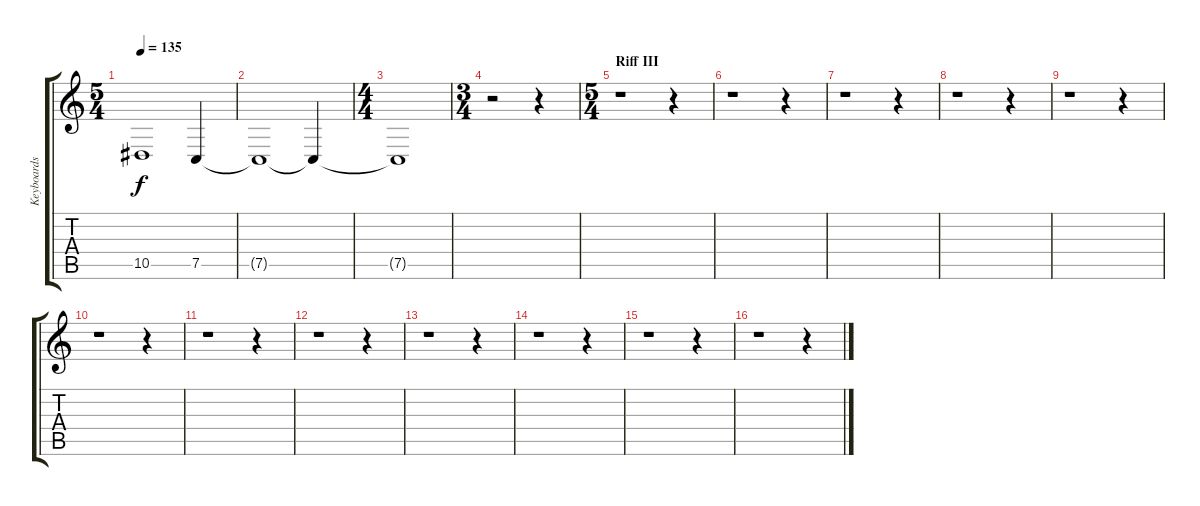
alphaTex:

\track ("Keyboards I - Strings" "Keyboards ") {instrument stringensemble1}
\staff {score tabs}
\tuning (C4 G3 Eb3 Bb2 F2 C2) {hide}
\ts (5 4)
\tempo 135
\clef g2
\ks c
10.5{t}.1{dy f} 7.5.4 |
7.5{t}.1 7.5{t}.4 |
\ts (4 4)
7.5{t}.1 |
\ts (3 4)
r.2 r.4 |
\ts (5 4)
\section ("" "Riff III")
r.1 r.4 |
r.1 r.4 |
r.1 r.4 |
r.1 r.4 |
r.1 r.4 |
r.1 r.4 |
r.1 r.4 |
r.1 r.4 |
r.1 r.4 |
r.1 r.4 |
r.1 r.4 |
r.1 r.4
